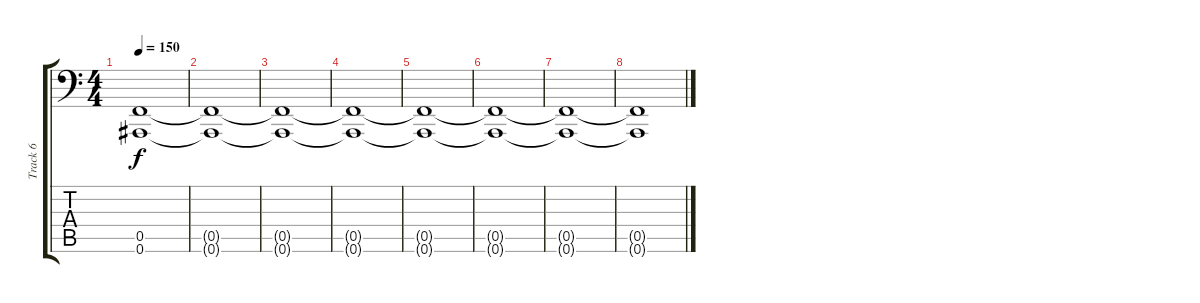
\track ("Track 6" "Track 6") {instrument stringensemble2}
\staff {score tabs}
\tuning (C4 G3 Eb3 Bb2 F2 Bb1) {hide}
\ts (4 4)
\tempo 150
\clef f4
\ks c
(0.5 0.6).1{dy f} |
(0.5{t} 0.6{t}).1 |
(0.5{t} 0.6{t}).1 |
(0.5{t} 0.6{t}).1 |
(0.5{t} 0.6{t}).1 |
(0.5{t} 0.6{t}).1 |
(0.5{t} 0.6{t}).1 |
(0.5{t} 0.6{t}).1
